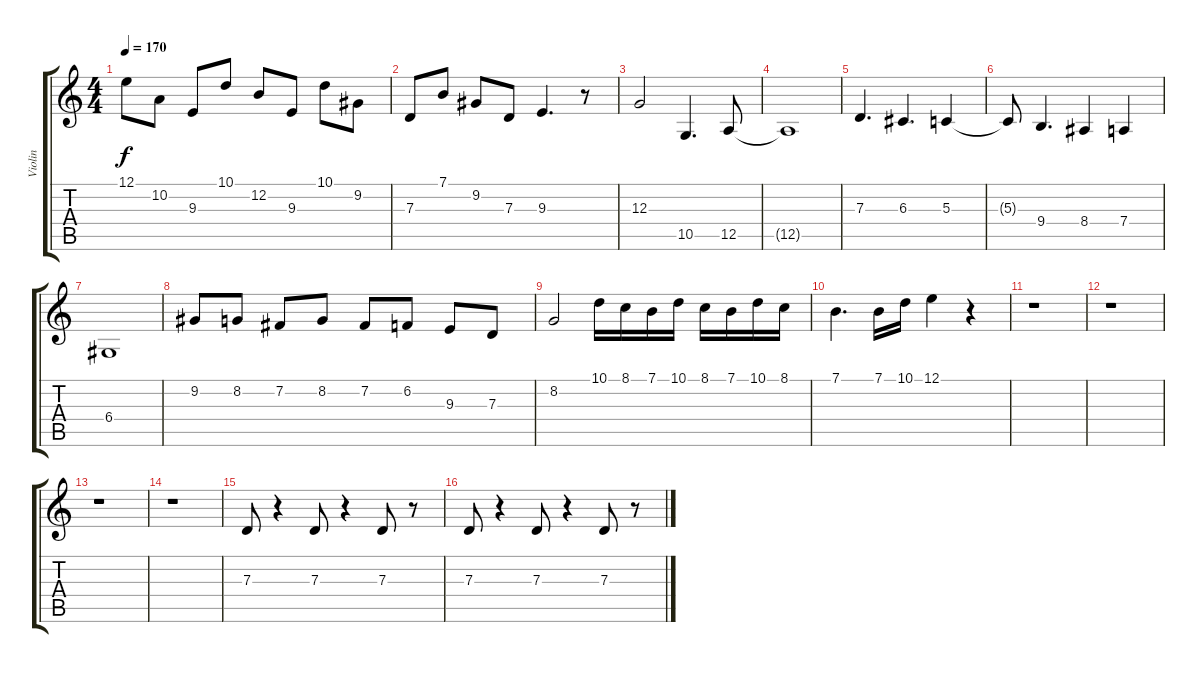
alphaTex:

\track ("Violin" "Violin") {instrument violin}
\staff {score tabs}
\tuning (E4 B3 G3 D3 A2 E2) {hide}
\ts (4 4)
\tempo 170
\clef g2
\ks aminor
12.1.8{dy f} 10.2.8 9.3.8 10.1.8 12.2.8 9.3.8 10.1.8 9.2.8 |
7.3.8 7.1.8 9.2.8 7.3.8 9.3.4{d} r.8 |
12.3.2 10.5.4{d} 12.5.8 |
12.5{t}.1 |
7.3.4{d} 6.3.4{d} 5.3.4 |
5.3{t}.8 9.4.4{d} 8.4.4 7.4.4 |
6.4.1 |
9.2.8 8.2.8 7.2.8 8.2.8 7.2.8 6.2.8 9.3.8 7.3.8 |
8.2.2 10.1.16 8.1.16 7.1.16 10.1.16 8.1.16 7.1.16 10.1.16 8.1.16 |
7.1.4{d} 7.1.16 10.1.16 12.1.4 r.4 |
r.1 |
r.1 |
r.1 |
r.1 |
7.3.8 r.4 7.3.8 r.4 7.3.8 r.8 |
7.3.8 r.4 7.3.8 r.4 7.3.8 r.8
